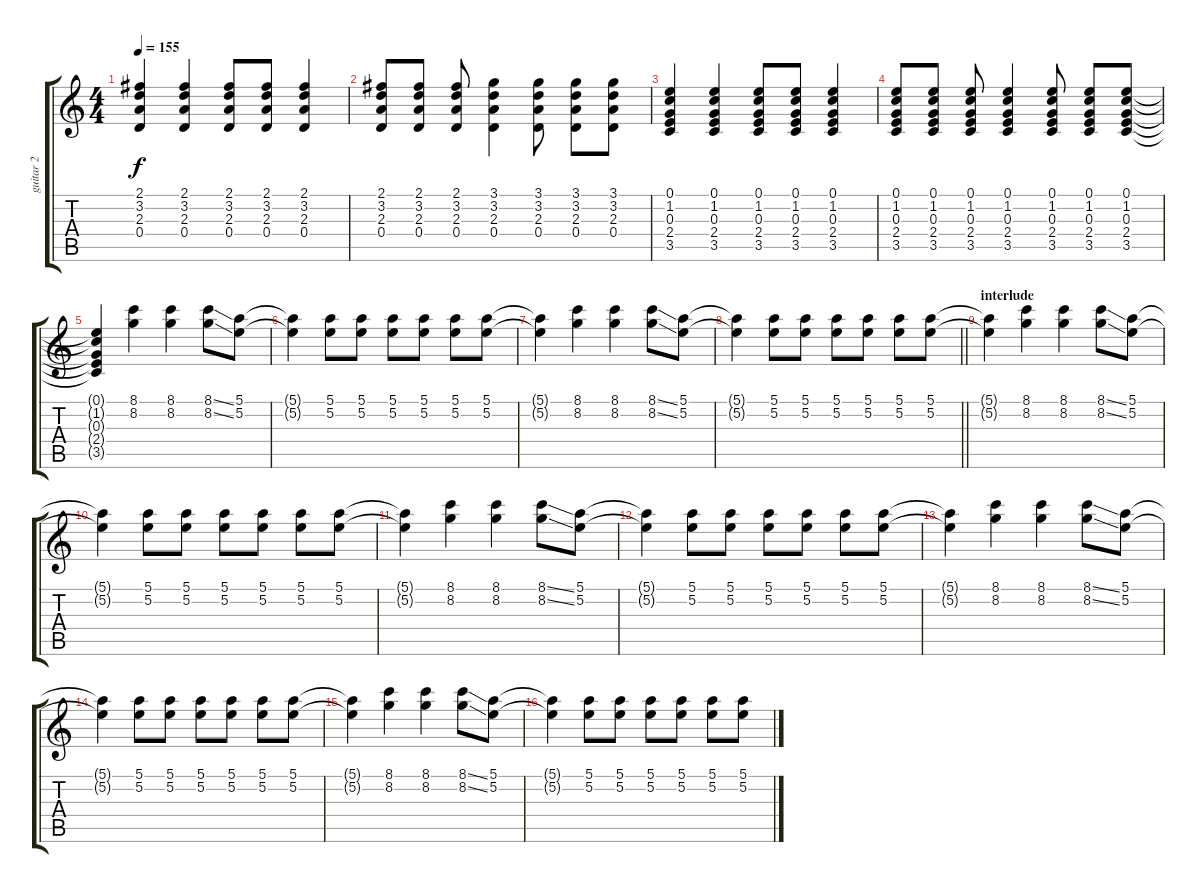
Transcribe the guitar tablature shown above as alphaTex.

\track ("guitar 2" "guitar 2") {instrument electricguitarjazz}
\staff {score tabs}
\tuning (E4 B3 G3 D3 A2 E2) {hide}
\ts (4 4)
\tempo 155
\clef g2
\ks c
(2.1 3.2 2.3 0.4).4{dy f} (2.1 3.2 2.3 0.4).4 (2.1 3.2 2.3 0.4).8 (2.1 3.2 2.3 0.4).8 (2.1 3.2 2.3 0.4).4 |
(2.1 3.2 2.3 0.4).8 (2.1 3.2 2.3 0.4).8 (2.1 3.2 2.3 0.4).8 (3.1 3.2 2.3 0.4).4 (3.1 3.2 2.3 0.4).8 (3.1 3.2 2.3 0.4).8 (3.1 3.2 2.3 0.4).8 |
(0.1 1.2 0.3 2.4 3.5).4 (0.1 1.2 0.3 2.4 3.5).4 (0.1 1.2 0.3 2.4 3.5).8 (0.1 1.2 0.3 2.4 3.5).8 (0.1 1.2 0.3 2.4 3.5).4 |
(0.1 1.2 0.3 2.4 3.5).8 (0.1 1.2 0.3 2.4 3.5).8 (0.1 1.2 0.3 2.4 3.5).8 (0.1 1.2 0.3 2.4 3.5).4 (0.1 1.2 0.3 2.4 3.5).8 (0.1 1.2 0.3 2.4 3.5).8 (0.1 1.2 0.3 2.4 3.5).8 |
(0.1{t} 1.2{t} 0.3{t} 2.4{t} 3.5{t}).4 (8.1 8.2).4 (8.1 8.2).4 (8.1{ss} 8.2{ss}).8 (5.1 5.2).8 |
(5.1{t} 5.2{t}).4 (5.1 5.2).8 (5.1 5.2).8 (5.1 5.2).8 (5.1 5.2).8 (5.1 5.2).8 (5.1 5.2).8 |
(5.1{t} 5.2{t}).4 (8.1 8.2).4 (8.1 8.2).4 (8.1{ss} 8.2{ss}).8 (5.1 5.2).8 |
\barLineRight lightlight
(5.1{t} 5.2{t}).4 (5.1 5.2).8 (5.1 5.2).8 (5.1 5.2).8 (5.1 5.2).8 (5.1 5.2).8 (5.1 5.2).8 |
\section ("" "interlude")
(5.1{t} 5.2{t}).4 (8.1 8.2).4 (8.1 8.2).4 (8.1{ss} 8.2{ss}).8 (5.1 5.2).8 |
(5.1{t} 5.2{t}).4 (5.1 5.2).8 (5.1 5.2).8 (5.1 5.2).8 (5.1 5.2).8 (5.1 5.2).8 (5.1 5.2).8 |
(5.1{t} 5.2{t}).4 (8.1 8.2).4 (8.1 8.2).4 (8.1{ss} 8.2{ss}).8 (5.1 5.2).8 |
(5.1{t} 5.2{t}).4 (5.1 5.2).8 (5.1 5.2).8 (5.1 5.2).8 (5.1 5.2).8 (5.1 5.2).8 (5.1 5.2).8 |
(5.1{t} 5.2{t}).4 (8.1 8.2).4 (8.1 8.2).4 (8.1{ss} 8.2{ss}).8 (5.1 5.2).8 |
(5.1{t} 5.2{t}).4 (5.1 5.2).8 (5.1 5.2).8 (5.1 5.2).8 (5.1 5.2).8 (5.1 5.2).8 (5.1 5.2).8 |
(5.1{t} 5.2{t}).4 (8.1 8.2).4 (8.1 8.2).4 (8.1{ss} 8.2{ss}).8 (5.1 5.2).8 |
(5.1{t} 5.2{t}).4 (5.1 5.2).8 (5.1 5.2).8 (5.1 5.2).8 (5.1 5.2).8 (5.1 5.2).8 (5.1 5.2).8
